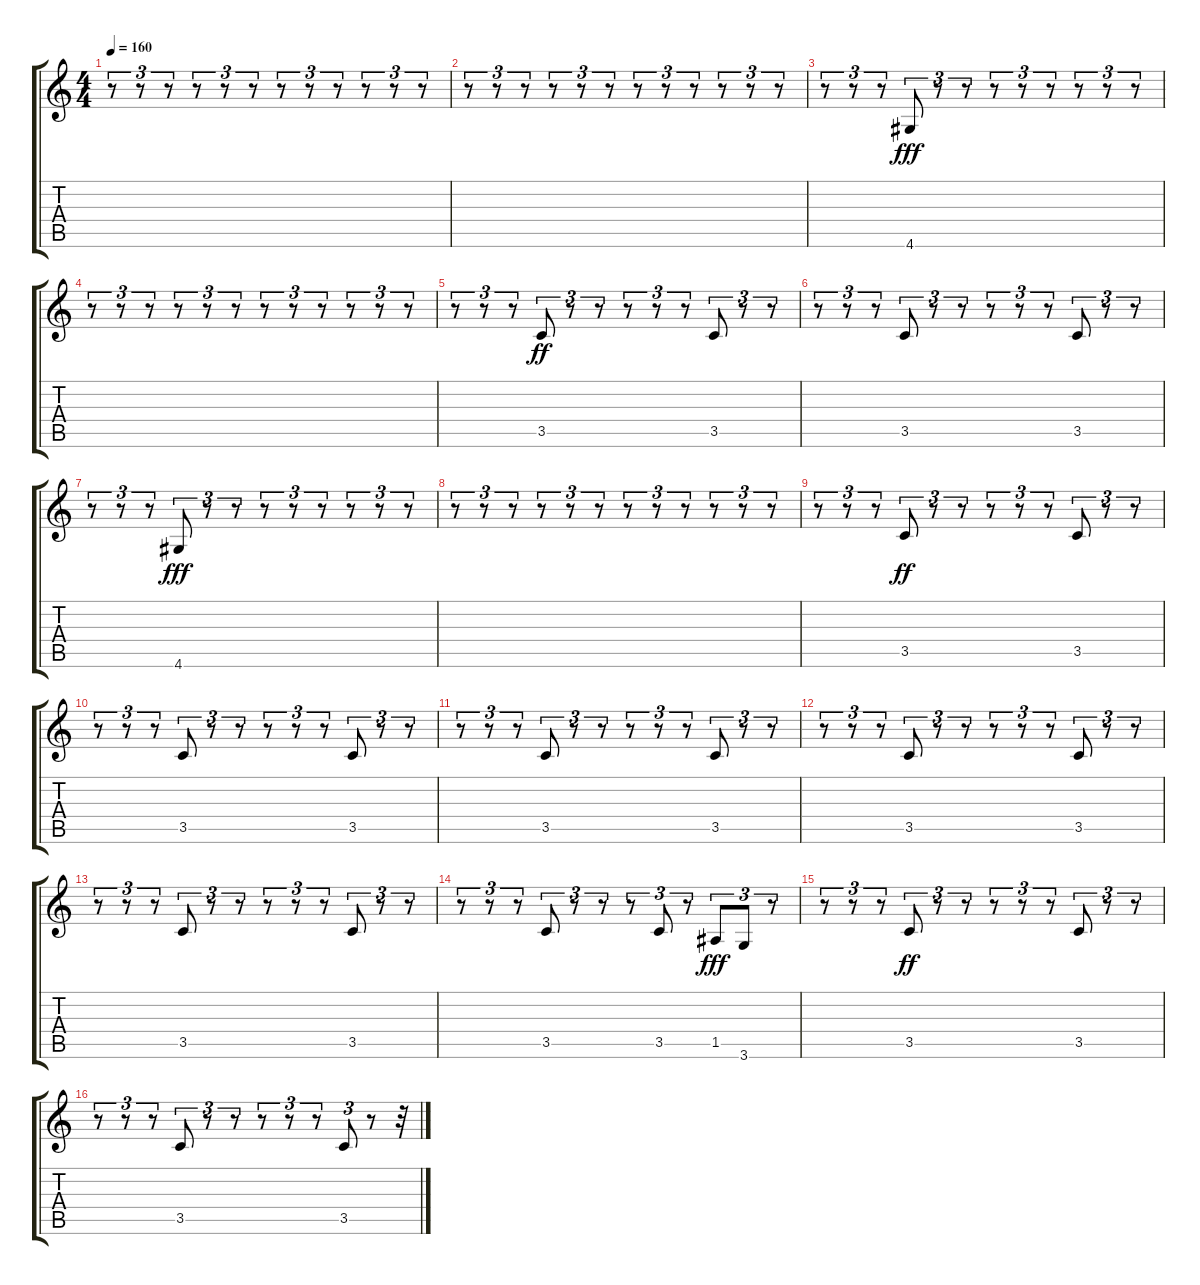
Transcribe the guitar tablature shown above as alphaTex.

\track "" {instrument synthbass2}
\staff {score tabs}
\tuning (E4 B3 G3 D3 A2 E2) {hide}
\ts (4 4)
\tempo 160
\clef g2
\ks c
r.8{tu (3 2) dy fff} r.8{tu (3 2)} r.8{tu (3 2)} r.8{tu (3 2)} r.8{tu (3 2)} r.8{tu (3 2)} r.8{tu (3 2)} r.8{tu (3 2)} r.8{tu (3 2)} r.8{tu (3 2)} r.8{tu (3 2)} r.8{tu (3 2)} |
r.8{tu (3 2)} r.8{tu (3 2)} r.8{tu (3 2)} r.8{tu (3 2)} r.8{tu (3 2)} r.8{tu (3 2)} r.8{tu (3 2)} r.8{tu (3 2)} r.8{tu (3 2)} r.8{tu (3 2)} r.8{tu (3 2)} r.8{tu (3 2)} |
r.8{tu (3 2)} r.8{tu (3 2)} r.8{tu (3 2)} 4.6.8{tu (3 2)} r.8{tu (3 2)} r.8{tu (3 2)} r.8{tu (3 2)} r.8{tu (3 2)} r.8{tu (3 2)} r.8{tu (3 2)} r.8{tu (3 2)} r.8{tu (3 2)} |
r.8{tu (3 2)} r.8{tu (3 2)} r.8{tu (3 2)} r.8{tu (3 2)} r.8{tu (3 2)} r.8{tu (3 2)} r.8{tu (3 2)} r.8{tu (3 2)} r.8{tu (3 2)} r.8{tu (3 2)} r.8{tu (3 2)} r.8{tu (3 2)} |
r.8{tu (3 2)} r.8{tu (3 2)} r.8{tu (3 2)} 3.5.8{tu (3 2) dy ff} r.8{tu (3 2)} r.8{tu (3 2)} r.8{tu (3 2)} r.8{tu (3 2)} r.8{tu (3 2)} 3.5.8{tu (3 2)} r.8{tu (3 2)} r.8{tu (3 2)} |
r.8{tu (3 2)} r.8{tu (3 2)} r.8{tu (3 2)} 3.5.8{tu (3 2)} r.8{tu (3 2)} r.8{tu (3 2)} r.8{tu (3 2)} r.8{tu (3 2)} r.8{tu (3 2)} 3.5.8{tu (3 2)} r.8{tu (3 2)} r.8{tu (3 2)} |
r.8{tu (3 2)} r.8{tu (3 2)} r.8{tu (3 2)} 4.6.8{tu (3 2) dy fff} r.8{tu (3 2)} r.8{tu (3 2)} r.8{tu (3 2)} r.8{tu (3 2)} r.8{tu (3 2)} r.8{tu (3 2)} r.8{tu (3 2)} r.8{tu (3 2)} |
r.8{tu (3 2)} r.8{tu (3 2)} r.8{tu (3 2)} r.8{tu (3 2)} r.8{tu (3 2)} r.8{tu (3 2)} r.8{tu (3 2)} r.8{tu (3 2)} r.8{tu (3 2)} r.8{tu (3 2)} r.8{tu (3 2)} r.8{tu (3 2)} |
r.8{tu (3 2)} r.8{tu (3 2)} r.8{tu (3 2)} 3.5.8{tu (3 2) dy ff} r.8{tu (3 2)} r.8{tu (3 2)} r.8{tu (3 2)} r.8{tu (3 2)} r.8{tu (3 2)} 3.5.8{tu (3 2)} r.8{tu (3 2)} r.8{tu (3 2)} |
r.8{tu (3 2)} r.8{tu (3 2)} r.8{tu (3 2)} 3.5.8{tu (3 2)} r.8{tu (3 2)} r.8{tu (3 2)} r.8{tu (3 2)} r.8{tu (3 2)} r.8{tu (3 2)} 3.5.8{tu (3 2)} r.8{tu (3 2)} r.8{tu (3 2)} |
r.8{tu (3 2)} r.8{tu (3 2)} r.8{tu (3 2)} 3.5.8{tu (3 2)} r.8{tu (3 2)} r.8{tu (3 2)} r.8{tu (3 2)} r.8{tu (3 2)} r.8{tu (3 2)} 3.5.8{tu (3 2)} r.8{tu (3 2)} r.8{tu (3 2)} |
r.8{tu (3 2)} r.8{tu (3 2)} r.8{tu (3 2)} 3.5.8{tu (3 2)} r.8{tu (3 2)} r.8{tu (3 2)} r.8{tu (3 2)} r.8{tu (3 2)} r.8{tu (3 2)} 3.5.8{tu (3 2)} r.8{tu (3 2)} r.8{tu (3 2)} |
r.8{tu (3 2)} r.8{tu (3 2)} r.8{tu (3 2)} 3.5.8{tu (3 2)} r.8{tu (3 2)} r.8{tu (3 2)} r.8{tu (3 2)} r.8{tu (3 2)} r.8{tu (3 2)} 3.5.8{tu (3 2)} r.8{tu (3 2)} r.8{tu (3 2)} |
r.8{tu (3 2)} r.8{tu (3 2)} r.8{tu (3 2)} 3.5.8{tu (3 2)} r.8{tu (3 2)} r.8{tu (3 2)} r.8{tu (3 2)} 3.5.8{tu (3 2)} r.8{tu (3 2)} 1.5.8{tu (3 2) dy fff} 3.6.8{tu (3 2)} r.8{tu (3 2)} |
r.8{tu (3 2)} r.8{tu (3 2)} r.8{tu (3 2)} 3.5.8{tu (3 2) dy ff} r.8{tu (3 2)} r.8{tu (3 2)} r.8{tu (3 2)} r.8{tu (3 2)} r.8{tu (3 2)} 3.5.8{tu (3 2)} r.8{tu (3 2)} r.8{tu (3 2)} |
r.8{tu (3 2)} r.8{tu (3 2)} r.8{tu (3 2)} 3.5.8{tu (3 2)} r.8{tu (3 2)} r.8{tu (3 2)} r.8{tu (3 2)} r.8{tu (3 2)} r.8{tu (3 2)} 3.5.8{tu (3 2)} r.8 r.32
